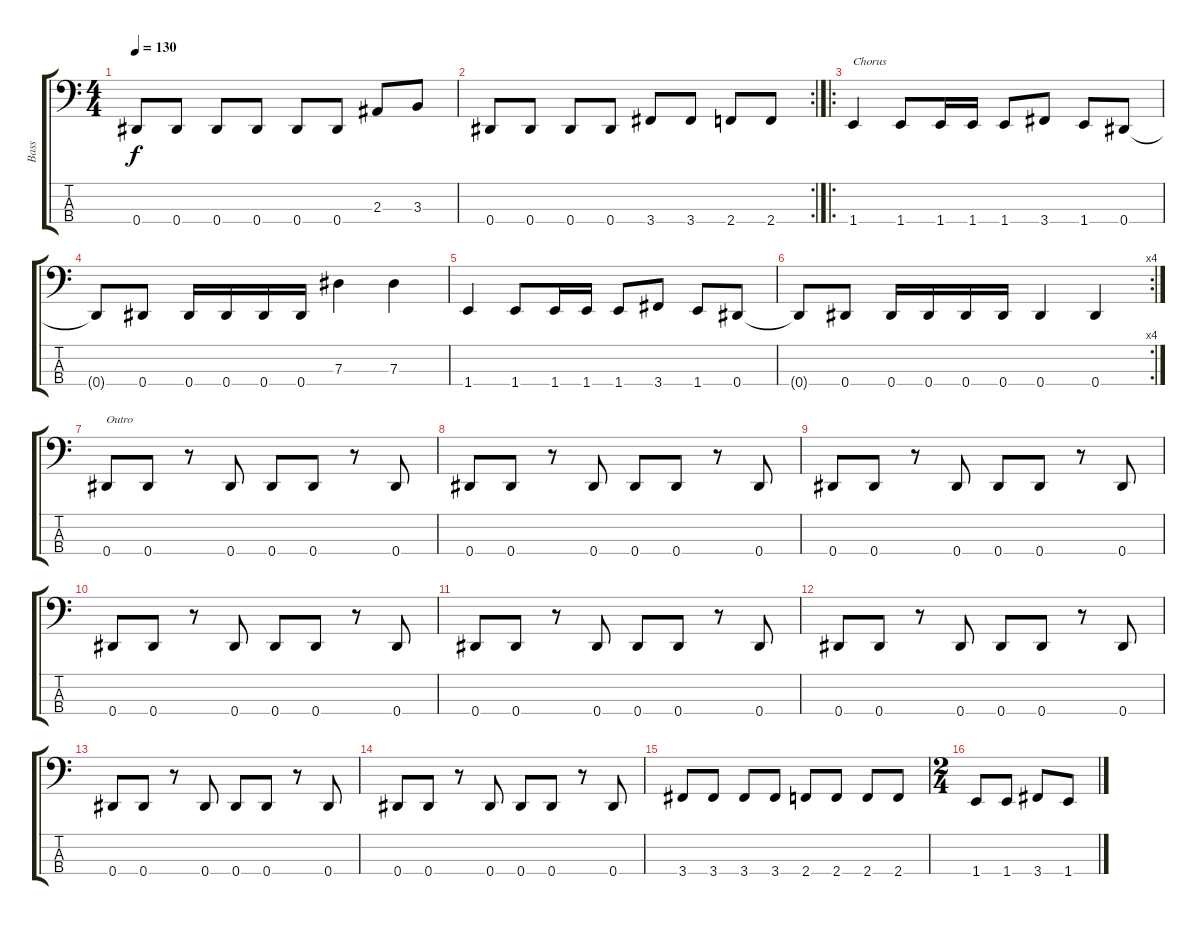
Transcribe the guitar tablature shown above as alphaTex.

\track ("Bass" "Bass") {instrument slapbass2}
\staff {score tabs}
\tuning (Gb2 Db2 Ab1 Eb1) {hide}
\ts (4 4)
\tempo 130
\clef f4
\ks c
0.4.8{dy f} 0.4.8 0.4.8 0.4.8 0.4.8 0.4.8 2.3.8 3.3.8 |
\rc 2
0.4.8 0.4.8 0.4.8 0.4.8 3.4.8 3.4.8 2.4.8 2.4.8 |
\ro
1.4.4{txt "Chorus"} 1.4.8 1.4.16 1.4.16 1.4.8 3.4.8 1.4.8 0.4.8 |
0.4{t}.8 0.4.8 0.4.16 0.4.16 0.4.16 0.4.16 7.3.4 7.3.4 |
1.4.4 1.4.8 1.4.16 1.4.16 1.4.8 3.4.8 1.4.8 0.4.8 |
\rc 4
0.4{t}.8 0.4.8 0.4.16 0.4.16 0.4.16 0.4.16 0.4.4 0.4.4 |
0.4.8{txt "Outro"} 0.4.8 r.8 0.4.8 0.4.8 0.4.8 r.8 0.4.8 |
0.4.8 0.4.8 r.8 0.4.8 0.4.8 0.4.8 r.8 0.4.8 |
0.4.8 0.4.8 r.8 0.4.8 0.4.8 0.4.8 r.8 0.4.8 |
0.4.8 0.4.8 r.8 0.4.8 0.4.8 0.4.8 r.8 0.4.8 |
0.4.8 0.4.8 r.8 0.4.8 0.4.8 0.4.8 r.8 0.4.8 |
0.4.8 0.4.8 r.8 0.4.8 0.4.8 0.4.8 r.8 0.4.8 |
0.4.8 0.4.8 r.8 0.4.8 0.4.8 0.4.8 r.8 0.4.8 |
0.4.8 0.4.8 r.8 0.4.8 0.4.8 0.4.8 r.8 0.4.8 |
3.4.8 3.4.8 3.4.8 3.4.8 2.4.8 2.4.8 2.4.8 2.4.8 |
\ts (2 4)
1.4.8 1.4.8 3.4.8 1.4.8
